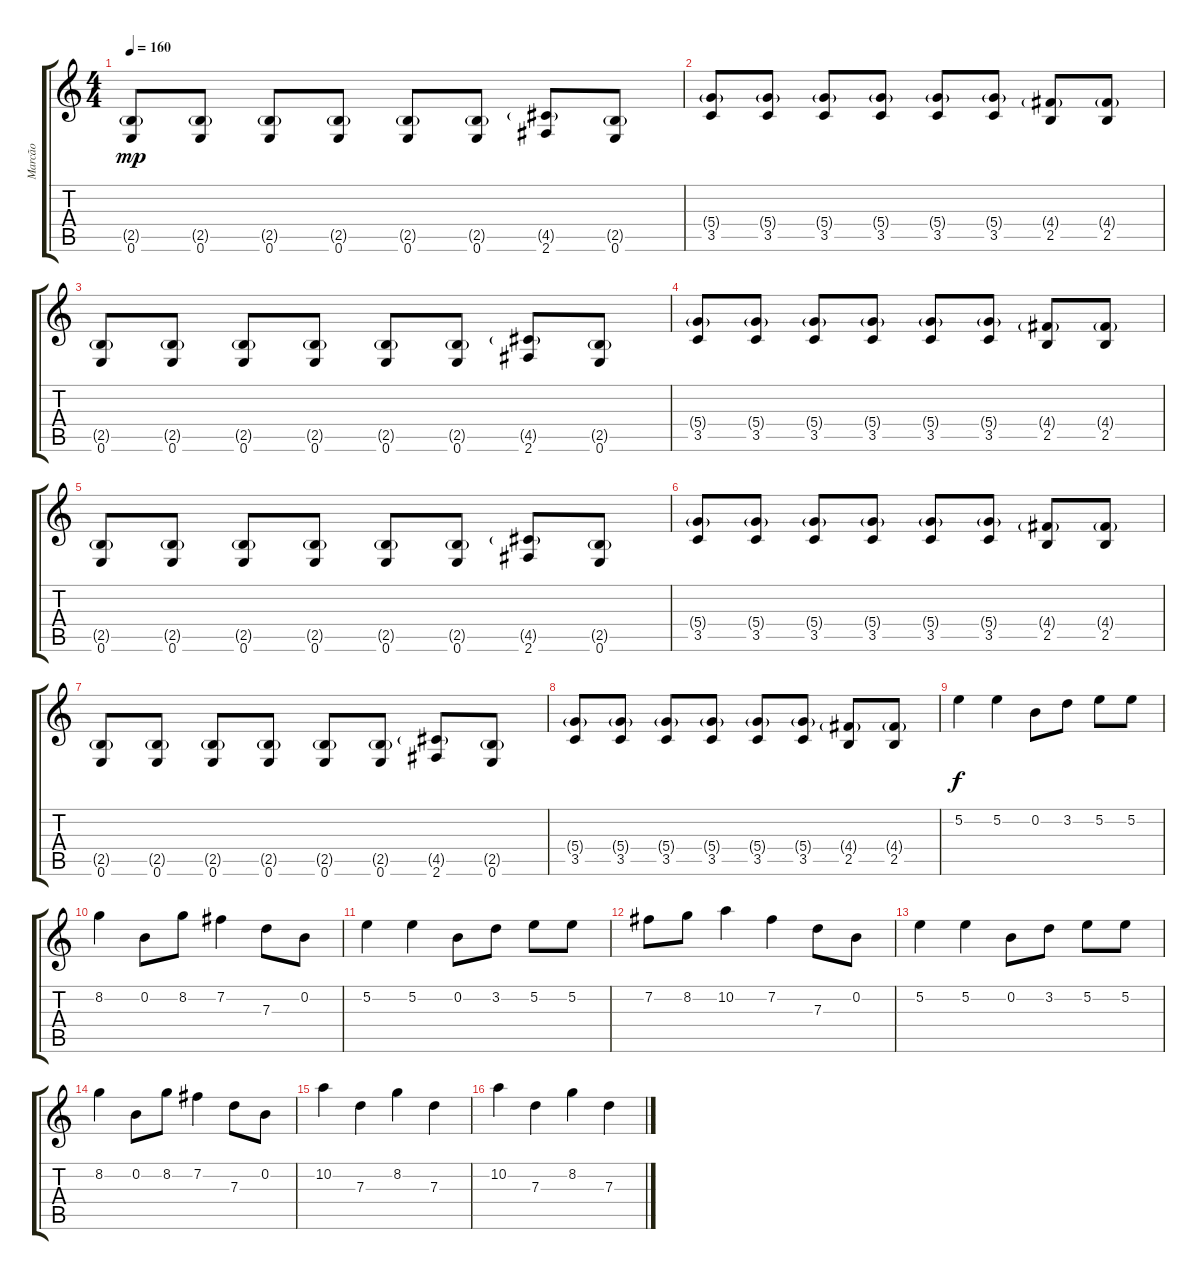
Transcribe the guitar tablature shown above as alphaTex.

\track ("Marcão" "Marcão") {instrument overdrivenguitar}
\staff {score tabs}
\tuning (E4 B3 G3 D3 A2 E2) {hide}
\ts (4 4)
\tempo 160
\clef g2
\ks c
(2.5{g} 0.6).8{dy mp instrument overdrivenguitar} (2.5{g} 0.6).8 (2.5{g} 0.6).8 (2.5{g} 0.6).8 (2.5{g} 0.6).8 (2.5{g} 0.6).8 (4.5{g} 2.6).8 (2.5{g} 0.6).8 |
(5.4{g} 3.5).8 (5.4{g} 3.5).8 (5.4{g} 3.5).8 (5.4{g} 3.5).8 (5.4{g} 3.5).8 (5.4{g} 3.5).8 (4.4{g} 2.5).8 (4.4{g} 2.5).8 |
(2.5{g} 0.6).8 (2.5{g} 0.6).8 (2.5{g} 0.6).8 (2.5{g} 0.6).8 (2.5{g} 0.6).8 (2.5{g} 0.6).8 (4.5{g} 2.6).8 (2.5{g} 0.6).8 |
(5.4{g} 3.5).8 (5.4{g} 3.5).8 (5.4{g} 3.5).8 (5.4{g} 3.5).8 (5.4{g} 3.5).8 (5.4{g} 3.5).8 (4.4{g} 2.5).8 (4.4{g} 2.5).8 |
(2.5{g} 0.6).8 (2.5{g} 0.6).8 (2.5{g} 0.6).8 (2.5{g} 0.6).8 (2.5{g} 0.6).8 (2.5{g} 0.6).8 (4.5{g} 2.6).8 (2.5{g} 0.6).8 |
(5.4{g} 3.5).8 (5.4{g} 3.5).8 (5.4{g} 3.5).8 (5.4{g} 3.5).8 (5.4{g} 3.5).8 (5.4{g} 3.5).8 (4.4{g} 2.5).8 (4.4{g} 2.5).8 |
(2.5{g} 0.6).8 (2.5{g} 0.6).8 (2.5{g} 0.6).8 (2.5{g} 0.6).8 (2.5{g} 0.6).8 (2.5{g} 0.6).8 (4.5{g} 2.6).8 (2.5{g} 0.6).8 |
(5.4{g} 3.5).8 (5.4{g} 3.5).8 (5.4{g} 3.5).8 (5.4{g} 3.5).8 (5.4{g} 3.5).8 (5.4{g} 3.5).8 (4.4{g} 2.5).8 (4.4{g} 2.5).8 |
5.2.4{dy f instrument electricguitarclean} 5.2.4 0.2.8 3.2.8 5.2.8 5.2.8 |
8.2.4 0.2.8 8.2.8 7.2.4 7.3.8 0.2.8 |
5.2.4 5.2.4 0.2.8 3.2.8 5.2.8 5.2.8 |
7.2.8 8.2.8 10.2.4 7.2.4 7.3.8 0.2.8 |
5.2.4 5.2.4 0.2.8 3.2.8 5.2.8 5.2.8 |
8.2.4 0.2.8 8.2.8 7.2.4 7.3.8 0.2.8 |
10.2.4 7.3.4 8.2.4 7.3.4 |
10.2.4 7.3.4 8.2.4 7.3.4
